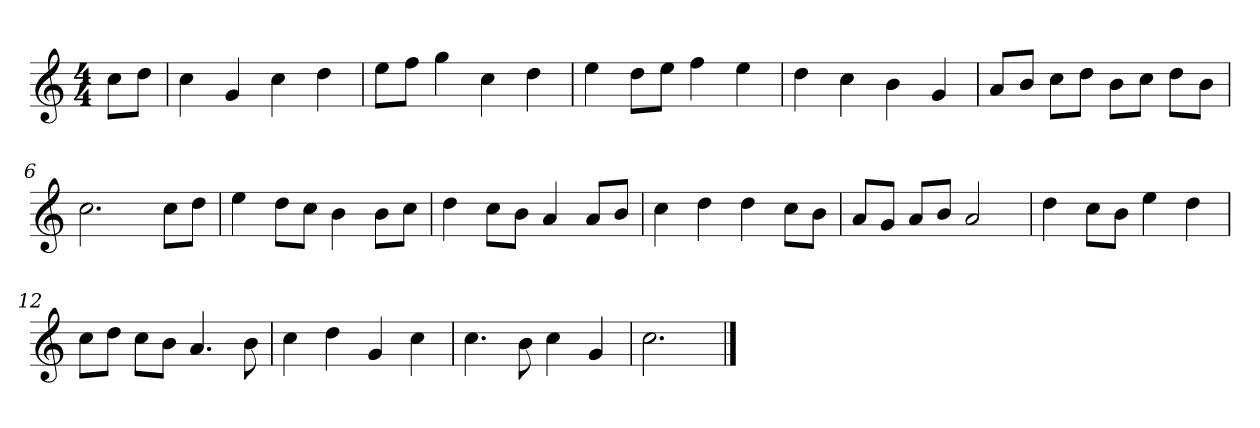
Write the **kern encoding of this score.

**kern
*part1
*staff1
*k[]
*M4/4
*MM120
=
8ccL
8ddJ
=1
4cc
4g
4cc
4dd
=2
8eeL
8ffJ
4gg
4cc
4dd
=3
4ee
8ddL
8eeJ
4ff
4ee
=4
4dd
4cc
4b
4g
=5
8aL
8bJ
8ccL
8ddJ
8bL
8ccJ
8ddL
8bJ
=6
2.cc
8ccL
8ddJ
=7
4ee
8ddL
8ccJ
4b
8bL
8ccJ
=8
4dd
8ccL
8bJ
4a
8aL
8bJ
=9
4cc
4dd
4dd
8ccL
8bJ
=10
8aL
8gJ
8aL
8bJ
2a
=11
4dd
8ccL
8bJ
4ee
4dd
=12
8ccL
8ddJ
8ccL
8bJ
4.a
8b
=13
4cc
4dd
4g
4cc
=14
4.cc
8b
4cc
4g
=15
2.cc
==
*-
